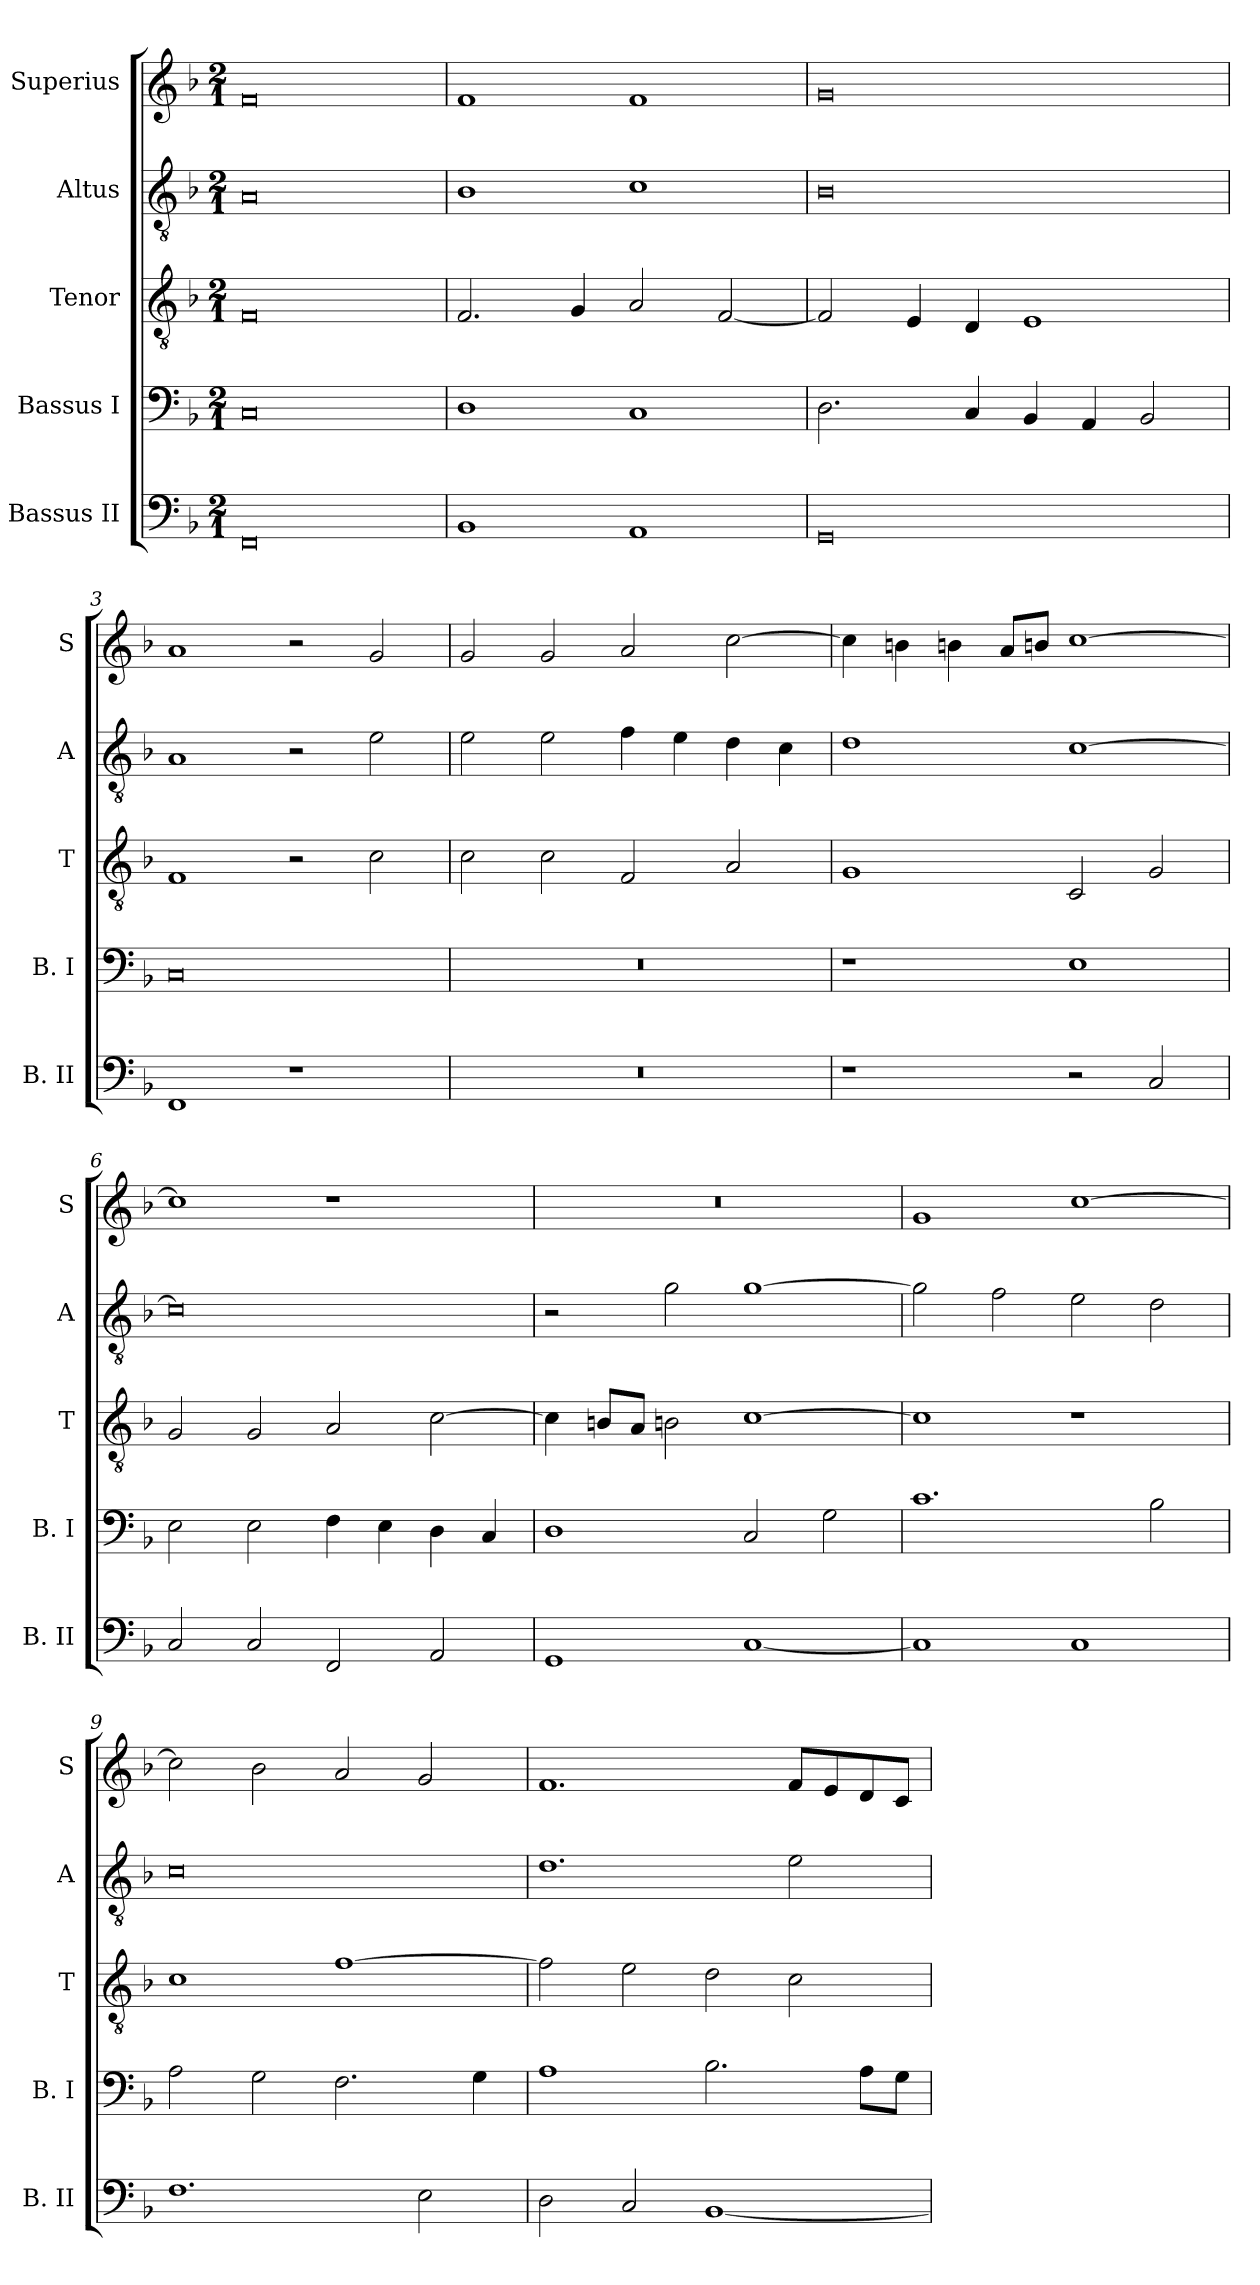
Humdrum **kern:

**kern	**kern	**kern	**kern	**kern
*part5	*part4	*part3	*part2	*part1
*staff5	*staff4	*staff3	*staff2	*staff1
*I"Bassus II	*I"Bassus I	*I"Tenor	*I"Altus	*I"Superius
*I'B. II	*I'B. I	*I'T	*I'A	*I'S
*clefF4	*clefF4	*clefGv2	*clefGv2	*clefG2
*k[b-]	*k[b-]	*k[b-]	*k[b-]	*k[b-]
*F:	*F:	*F:	*F:	*F:
*M2/1	*M2/1	*M2/1	*M2/1	*M2/1
=	=	=	=	=
0FF	0C	0F	0A	0f
=1	=1	=1	=1	=1
1BB-	1D	2.F	1B-	1f
.	.	4G	.	.
1AA	1C	2A	1c	1f
.	.	[2F	.	.
=2	=2	=2	=2	=2
0GG	2.D	2F]	0B-	0g
.	.	4E	.	.
.	4C	4D	.	.
.	4BB-	1E	.	.
.	4AA	.	.	.
.	2BB-	.	.	.
=3	=3	=3	=3	=3
1FF	0C	1F	1A	1a
1r	.	2r	2r	2r
.	.	2c	2e	2g
=4	=4	=4	=4	=4
0r	0r	2c	2e	2g
.	.	2c	2e	2g
.	.	2F	4f	2a
.	.	.	4e	.
.	.	2A	4d	[2cc
.	.	.	4c	.
=5	=5	=5	=5	=5
1r	1r	1G	1d	4cc]
.	.	.	.	4bn
.	.	.	.	4bn
.	.	.	.	8aL
.	.	.	.	8bnJ
2r	1E	2C	[1c	[1cc
2C	.	2G	.	.
=6	=6	=6	=6	=6
2C	2E	2G	0c]	1cc]
2C	2E	2G	.	.
2FF	4F	2A	.	1r
.	4E	.	.	.
2AA	4D	[2c	.	.
.	4C	.	.	.
=7	=7	=7	=7	=7
1GG	1D	4c]	2r	0r
.	.	8BnL	.	.
.	.	8AJ	.	.
.	.	2Bn	2g	.
[1C	2C	[1c	[1g	.
.	2G	.	.	.
=8	=8	=8	=8	=8
1C]	1.c	1c]	2g]	1g
.	.	.	2f	.
1C	.	1r	2e	[1cc
.	2B-	.	2d	.
=9	=9	=9	=9	=9
1.F	2A	1c	0c	2cc]
.	2G	.	.	2b-
.	2.F	[1f	.	2a
2E	.	.	.	2g
.	4G	.	.	.
=10	=10	=10	=10	=10
2D	1A	2f]	1.d	1.f
2C	.	2e	.	.
[1BB-	2.B-	2d	.	.
.	.	2c	2e	8fL
.	.	.	.	8e
.	8AL	.	.	8d
.	8GJ	.	.	8cJ
=	=	=	=	=
*-	*-	*-	*-	*-
